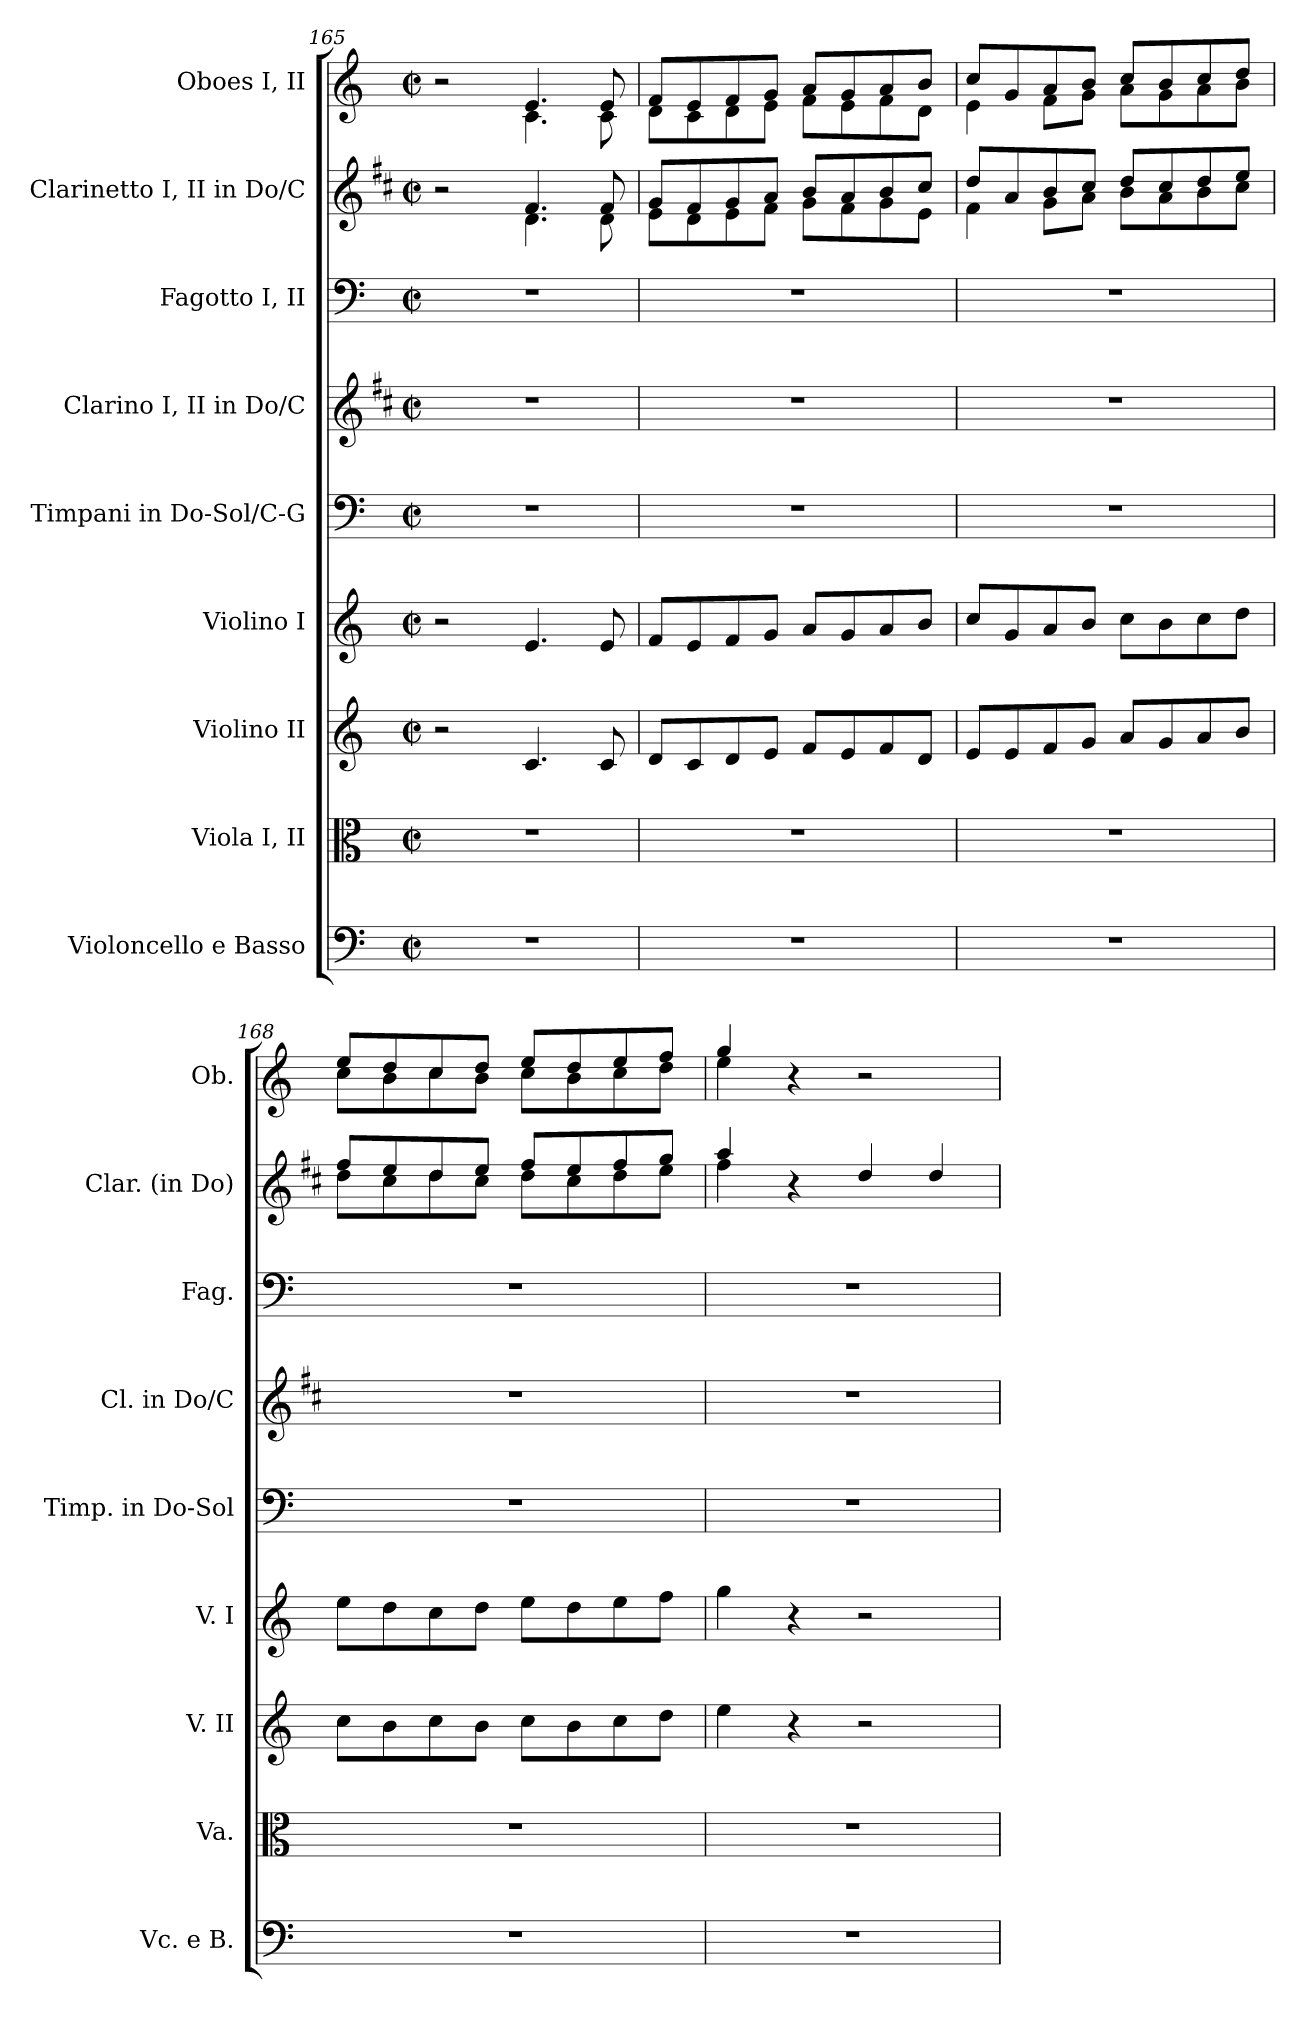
**kern	**kern	**kern	**kern	**kern	**kern	**kern	**kern	**kern
*part9	*part8	*part7	*part6	*part5	*part4	*part3	*part2	*part1
*staff9	*staff8	*staff7	*staff6	*staff5	*staff4	*staff3	*staff2	*staff1
*I"Violoncello e Basso	*I"Viola I, II	*I"Violino II	*I"Violino I	*I"Timpani in Do-Sol/C-G	*I"Clarino I, II in Do/C	*I"Fagotto I, II	*I"Clarinetto I, II in Do/C	*I"Oboes I, II
*I'Vc. e B.	*I'Va.	*I'V. II	*I'V. I	*I'Timp. in Do-Sol	*I'Cl. in Do/C	*I'Fag.	*I'Clar. (in Do)	*I'Ob.
*clefF4	*clefC3	*clefG2	*clefG2	*clefF4	*clefG2	*clefF4	*clefG2	*clefG2
*	*	*	*	*	*ITrd1c2	*	*ITrd1c2	*
*k[]	*k[]	*k[]	*k[]	*k[]	*k[]	*k[]	*k[]	*k[]
*M2/2	*M2/2	*M2/2	*M2/2	*M2/2	*M2/2	*M2/2	*M2/2	*M2/2
*met(c|)	*met(c|)	*met(c|)	*met(c|)	*met(c|)	*met(c|)	*met(c|)	*met(c|)	*met(c|)
=165	=165	=165	=165	=165	=165	=165	=165	=165
*	*	*	*	*	*	*	*^	*^
1r	1r	2r	2r	1r	1r	1r	2r	2ryy	2r	2ryy
.	.	4.ci/	4.ei/	.	.	.	4.ei/	4.ci\	4.ei/	4.ci\
.	.	8ci/	8ei/	.	.	.	8ei/	8ci\	8ei/	8ci\
=166	=166	=166	=166	=166	=166	=166	=166	=166	=166	=166
1r	1r	8d/L	8f/L	1r	1r	1r	8f/L	8d\L	8f/L	8d\L
.	.	8ci/	8ei/	.	.	.	8ei/	8ci\	8ei/	8ci\
.	.	8d/	8f/	.	.	.	8f/	8d\	8f/	8d\
.	.	8ei/J	8gi/J	.	.	.	8gi/J	8ei\J	8gi/J	8ei\J
.	.	8f/L	8a/L	.	.	.	8a/L	8f\L	8a/L	8f\L
.	.	8ei/	8gi/	.	.	.	8gi/	8ei\	8gi/	8ei\
.	.	8f/	8a/	.	.	.	8a/	8f\	8a/	8f\
.	.	8d/J	8b/J	.	.	.	8b/J	8d\J	8b/J	8d\J
=167	=167	=167	=167	=167	=167	=167	=167	=167	=167	=167
1r	1r	8ei/L	8cci/L	1r	1r	1r	8cci/L	4ei\	8cci/L	4ei\
.	.	8ei/	8gi/	.	.	.	8gi/	.	8gi/	.
.	.	8f/	8a/	.	.	.	8a/	8f\L	8a/	8f\L
.	.	8gi/J	8b/J	.	.	.	8b/J	8gi\J	8b/J	8gi\J
.	.	8a/L	8cci\L	.	.	.	8cci/L	8a\L	8cci/L	8a\L
.	.	8gi/	8b\	.	.	.	8b/	8gi\	8b/	8gi\
.	.	8a/	8cci\	.	.	.	8cci/	8a\	8cci/	8a\
.	.	8b/J	8dd\J	.	.	.	8dd/J	8b\J	8dd/J	8b\J
=168	=168	=168	=168	=168	=168	=168	=168	=168	=168	=168
1r	1r	8cci\L	8eei\L	1r	1r	1r	8eei/L	8cci\L	8eei/L	8cci\L
.	.	8b\	8dd\	.	.	.	8dd/	8b\	8dd/	8b\
.	.	8cci\	8cci\	.	.	.	8cci/	8cc\	8cci/	8cc\
.	.	8b\J	8dd\J	.	.	.	8dd/J	8b\J	8dd/J	8b\J
.	.	8cci\L	8eei\L	.	.	.	8eei/L	8cci\L	8eei/L	8cci\L
.	.	8b\	8dd\	.	.	.	8dd/	8b\	8dd/	8b\
.	.	8cci\	8eei\	.	.	.	8eei/	8cci\	8eei/	8cci\
.	.	8dd\J	8ff\J	.	.	.	8ff/J	8dd\J	8ff/J	8dd\J
=169	=169	=169	=169	=169	=169	=169	=169	=169	=169	=169
1r	1r	4eei\	4ggi\	1r	1r	1r	4ggi/	4eei\	4ggi/	4eei\
.	.	4r	4r	.	.	.	4r	4ryy	4r	4ryy
.	.	2r	2r	.	.	.	4cci/	2ryy	2r	2ryy
.	.	.	.	.	.	.	4cci/	.	.	.
*	*	*	*	*	*	*	*v	*v	*	*
*	*	*	*	*	*	*	*	*v	*v
=	=	=	=	=	=	=	=	=
*-	*-	*-	*-	*-	*-	*-	*-	*-
